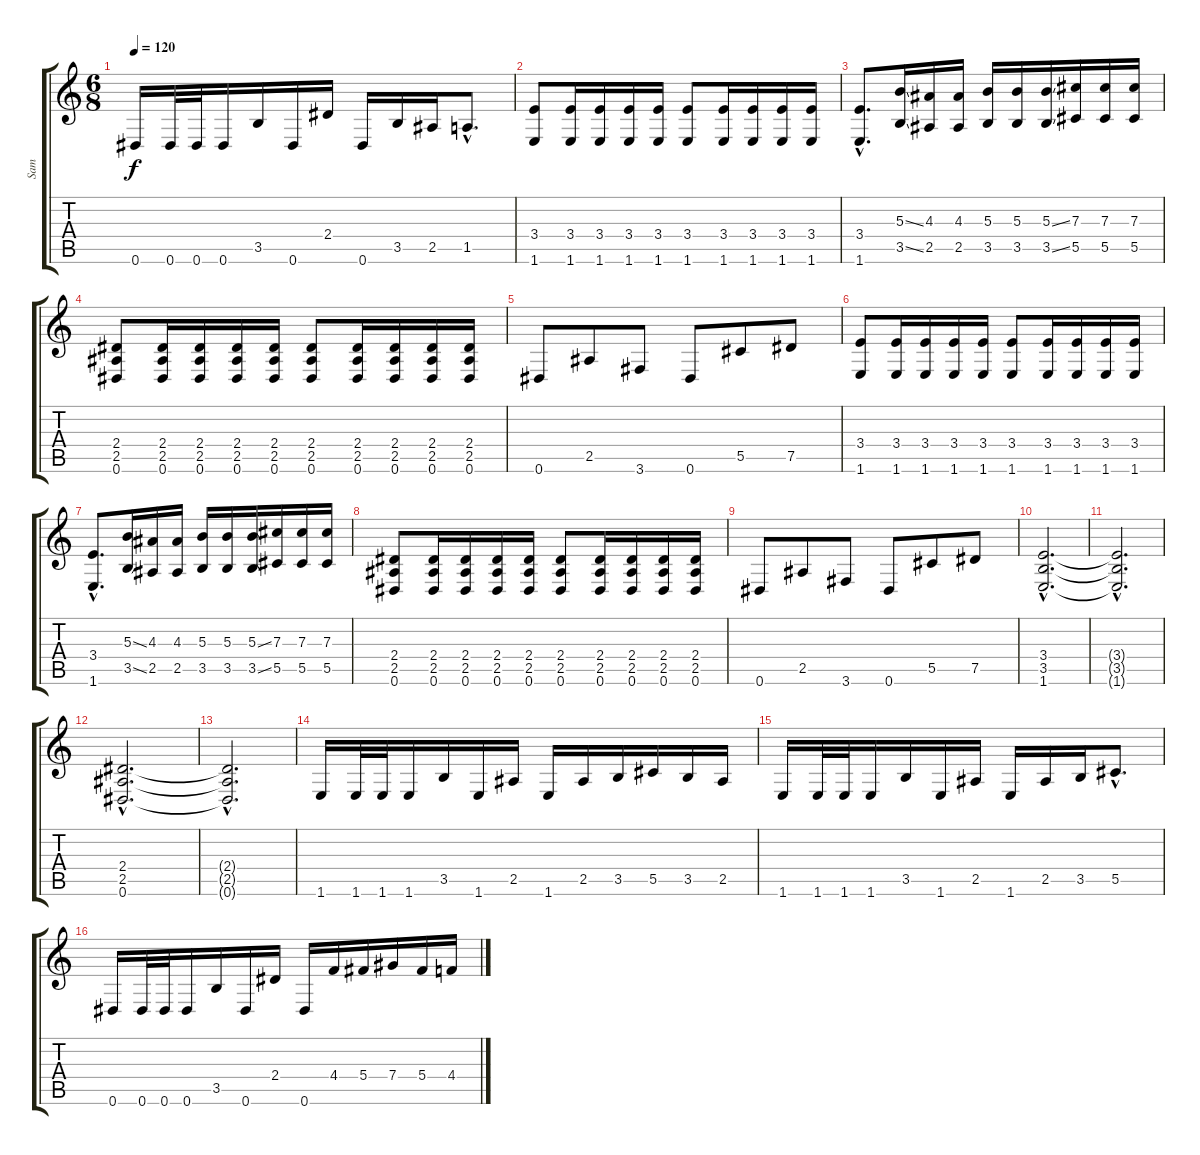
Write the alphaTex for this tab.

\track ("Sam" "Sam") {instrument distortionguitar}
\staff {score tabs}
\tuning (Eb4 Bb3 Gb3 Db3 Ab2 Eb2) {hide}
\ts (6 8)
\tempo 120
\clef g2
\ks c
0.6.16{dy f} 0.6.32 0.6.32 0.6.16 3.5.16 0.6.16 2.4.16 0.6.16 3.5.16 2.5.16 1.5{hac}.8{d} |
(3.4 1.6).8 (3.4 1.6).16 (3.4 1.6).16 (3.4 1.6).16 (3.4 1.6).16 (3.4 1.6).8 (3.4 1.6).16 (3.4 1.6).16 (3.4 1.6).16 (3.4 1.6).16 |
(3.4{hac} 1.6{hac}).8{d} (5.3{ss} 3.5{ss}).16 (4.3 2.5).16 (4.3 2.5).16 (5.3 3.5).16 (5.3 3.5).16 (5.3{ss} 3.5{ss}).16 (7.3 5.5).16 (7.3 5.5).16 (7.3 5.5).16 |
(2.4 2.5 0.6).8 (2.4 2.5 0.6).16 (2.4 2.5 0.6).16 (2.4 2.5 0.6).16 (2.4 2.5 0.6).16 (2.4 2.5 0.6).8 (2.4 2.5 0.6).16 (2.4 2.5 0.6).16 (2.4 2.5 0.6).16 (2.4 2.5 0.6).16 |
0.6.8 2.5.8 3.6.8 0.6.8 5.5.8 7.5.8 |
(3.4 1.6).8 (3.4 1.6).16 (3.4 1.6).16 (3.4 1.6).16 (3.4 1.6).16 (3.4 1.6).8 (3.4 1.6).16 (3.4 1.6).16 (3.4 1.6).16 (3.4 1.6).16 |
(3.4{hac} 1.6{hac}).8{d} (5.3{ss} 3.5{ss}).16 (4.3 2.5).16 (4.3 2.5).16 (5.3 3.5).16 (5.3 3.5).16 (5.3{ss} 3.5{ss}).16 (7.3 5.5).16 (7.3 5.5).16 (7.3 5.5).16 |
(2.4 2.5 0.6).8 (2.4 2.5 0.6).16 (2.4 2.5 0.6).16 (2.4 2.5 0.6).16 (2.4 2.5 0.6).16 (2.4 2.5 0.6).8 (2.4 2.5 0.6).16 (2.4 2.5 0.6).16 (2.4 2.5 0.6).16 (2.4 2.5 0.6).16 |
0.6.8 2.5.8 3.6.8 0.6.8 5.5.8 7.5.8 |
(3.4{hac} 3.5{hac} 1.6{hac}).2{d} |
(3.4{hac t} 3.5{hac t} 1.6{hac t}).2{d} |
(2.4{hac} 2.5{hac} 0.6{hac}).2{d} |
(2.4{hac t} 2.5{hac t} 0.6{hac t}).2{d} |
1.6.16 1.6.32 1.6.32 1.6.16 3.5.16 1.6.16 2.5.16 1.6.16 2.5.16 3.5.16 5.5.16 3.5.16 2.5.16 |
1.6.16 1.6.32 1.6.32 1.6.16 3.5.16 1.6.16 2.5.16 1.6.16 2.5.16 3.5.16 5.5{hac}.8{d} |
0.6.16 0.6.32 0.6.32 0.6.16 3.5.16 0.6.16 2.4.16 0.6.16 4.4.16 5.4.16 7.4.16 5.4.16 4.4.16
